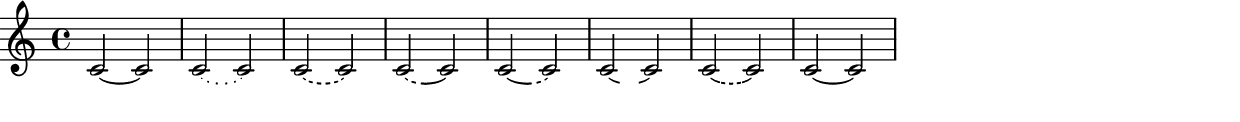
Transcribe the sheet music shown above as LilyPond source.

%% Generated by lilypond-book
%% Options: [exampleindent=10.16\mm,indent=0\mm,line-width=160\mm]
\include "lilypond-book-preamble.ly"


% ****************************************************************
% Start cut-&-pastable-section
% ****************************************************************

#(ly:set-option 'eps-box-padding 3.000000)



\paper {
  indent = 0\mm
  line-width = 160\mm
  % offset the left padding, also add 1mm as lilypond creates cropped
  % images with a little space on the right
  line-width = #(- line-width (* mm  3.000000) (* mm 1))
}

\layout {
  
}




% ****************************************************************
% ly snippet:
% ****************************************************************
\sourcefilename "/lilypond-2.23.82/input/regression/tie-dash.ly"
\sourcefileline 0
\version "2.19.2"
\header {texidoc = "@cindex Tie, dotted, dashed
The appearance of ties may be changed from solid to dotted or dashed.
"
} 
\layout{ ragged-right=##t }


\relative c'{
  c2 ~ 2 |
  \tieDotted
  c2 ~ 2 |
  \tieDashed
  c2 ~ 2 |
  \tieHalfDashed
  c2 ~ 2 |
  \tieHalfSolid
  c2 ~ 2 |
  \tieDashPattern #0.4 #2.0
  c2 ~ 2 |
  \once \override Tie.dash-definition = #'((0 0.25 1 1)
                                             (0.3 0.7 0.4 0.75)
                                             (0.75 1.0 1.0 1.0))
  c2 ~ 2 |
  \tieSolid
  c2 ~ 2 |
}









% ****************************************************************
% end ly snippet
% ****************************************************************
